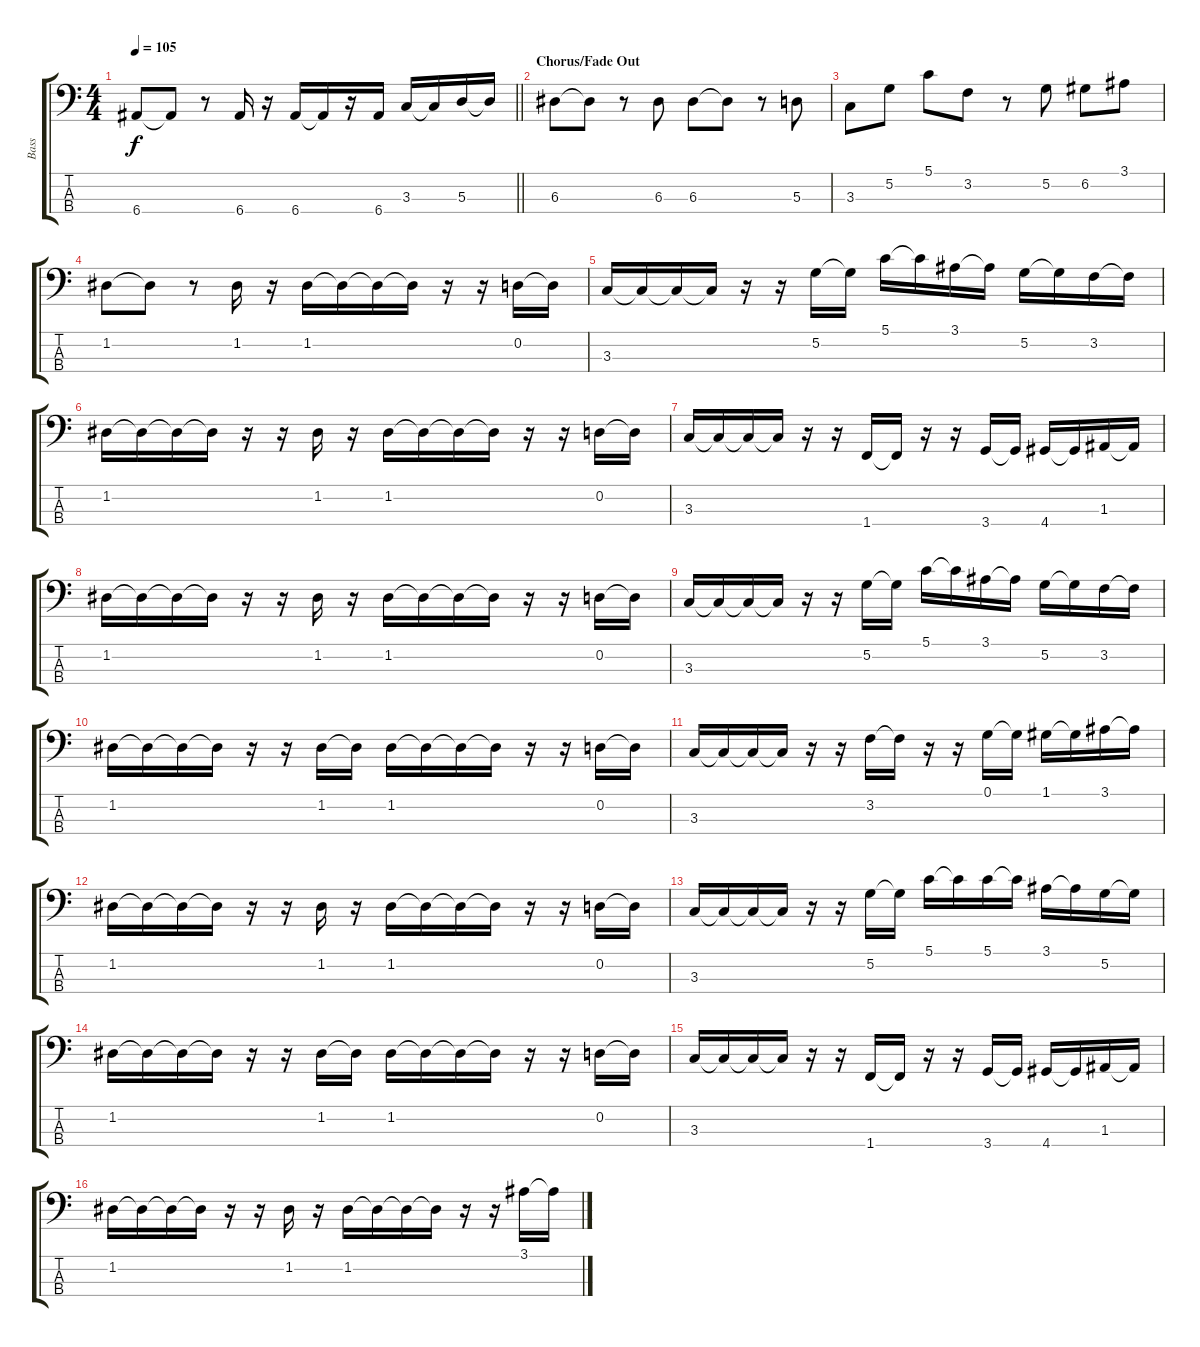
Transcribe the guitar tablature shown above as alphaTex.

\track ("Bass" "Bass") {instrument electricbassfinger}
\staff {score tabs}
\tuning (G2 D2 A1 E1) {hide}
\ts (4 4)
\tempo 105
\clef f4
\barLineRight lightlight
\ks c
6.4.8{dy f} 6.4{t}.8 r.8 6.4.16 r.16 6.4.16 6.4{t}.16 r.16 6.4.16 3.3.16 3.3{t}.16 5.3.16 5.3{t}.16 |
\section ("" "Chorus/Fade Out")
6.3.8 6.3{t}.8 r.8 6.3.8 6.3.8 6.3{t}.8 r.8 5.3.8 |
3.3.8 5.2.8 5.1.8 3.2.8 r.8 5.2.8 6.2.8 3.1.8 |
1.2.8 1.2{t}.8 r.8 1.2.16 r.16 1.2.16 1.2{t}.16 1.2{t}.16 1.2{t}.16 r.16 r.16 0.2.16 0.2{t}.16 |
3.3.16 3.3{t}.16 3.3{t}.16 3.3{t}.16 r.16 r.16 5.2.16 5.2{t}.16 5.1.16 5.1{t}.16 3.1.16 3.1{t}.16 5.2.16 5.2{t}.16 3.2.16 3.2{t}.16 |
1.2.16 1.2{t}.16 1.2{t}.16 1.2{t}.16 r.16 r.16 1.2.16 r.16 1.2.16 1.2{t}.16 1.2{t}.16 1.2{t}.16 r.16 r.16 0.2.16 0.2{t}.16 |
3.3.16 3.3{t}.16 3.3{t}.16 3.3{t}.16 r.16 r.16 1.4.16 1.4{t}.16 r.16 r.16 3.4.16 3.4{t}.16 4.4.16 4.4{t}.16 1.3.16 1.3{t}.16 |
1.2.16 1.2{t}.16 1.2{t}.16 1.2{t}.16 r.16 r.16 1.2.16 r.16 1.2.16 1.2{t}.16 1.2{t}.16 1.2{t}.16 r.16 r.16 0.2.16 0.2{t}.16 |
3.3.16 3.3{t}.16 3.3{t}.16 3.3{t}.16 r.16 r.16 5.2.16 5.2{t}.16 5.1.16 5.1{t}.16 3.1.16 3.1{t}.16 5.2.16 5.2{t}.16 3.2.16 3.2{t}.16 |
1.2.16 1.2{t}.16 1.2{t}.16 1.2{t}.16 r.16 r.16 1.2.16 1.2{t}.16 1.2.16 1.2{t}.16 1.2{t}.16 1.2{t}.16 r.16 r.16 0.2.16 0.2{t}.16 |
3.3.16 3.3{t}.16 3.3{t}.16 3.3{t}.16 r.16 r.16 3.2.16 3.2{t}.16 r.16 r.16 0.1.16 0.1{t}.16 1.1.16 1.1{t}.16 3.1.16 3.1{t}.16 |
1.2.16 1.2{t}.16 1.2{t}.16 1.2{t}.16 r.16 r.16 1.2.16 r.16 1.2.16 1.2{t}.16 1.2{t}.16 1.2{t}.16 r.16 r.16 0.2.16 0.2{t}.16 |
3.3.16 3.3{t}.16 3.3{t}.16 3.3{t}.16 r.16 r.16 5.2.16 5.2{t}.16 5.1.16 5.1{t}.16 5.1.16 5.1{t}.16 3.1.16 3.1{t}.16 5.2.16 5.2{t}.16 |
1.2.16 1.2{t}.16 1.2{t}.16 1.2{t}.16 r.16 r.16 1.2.16 1.2{t}.16 1.2.16 1.2{t}.16 1.2{t}.16 1.2{t}.16 r.16 r.16 0.2.16 0.2{t}.16 |
3.3.16 3.3{t}.16 3.3{t}.16 3.3{t}.16 r.16 r.16 1.4.16 1.4{t}.16 r.16 r.16 3.4.16 3.4{t}.16 4.4.16 4.4{t}.16 1.3.16 1.3{t}.16 |
1.2.16 1.2{t}.16 1.2{t}.16 1.2{t}.16 r.16 r.16 1.2.16 r.16 1.2.16 1.2{t}.16 1.2{t}.16 1.2{t}.16 r.16 r.16 3.1.16 3.1{t}.16
